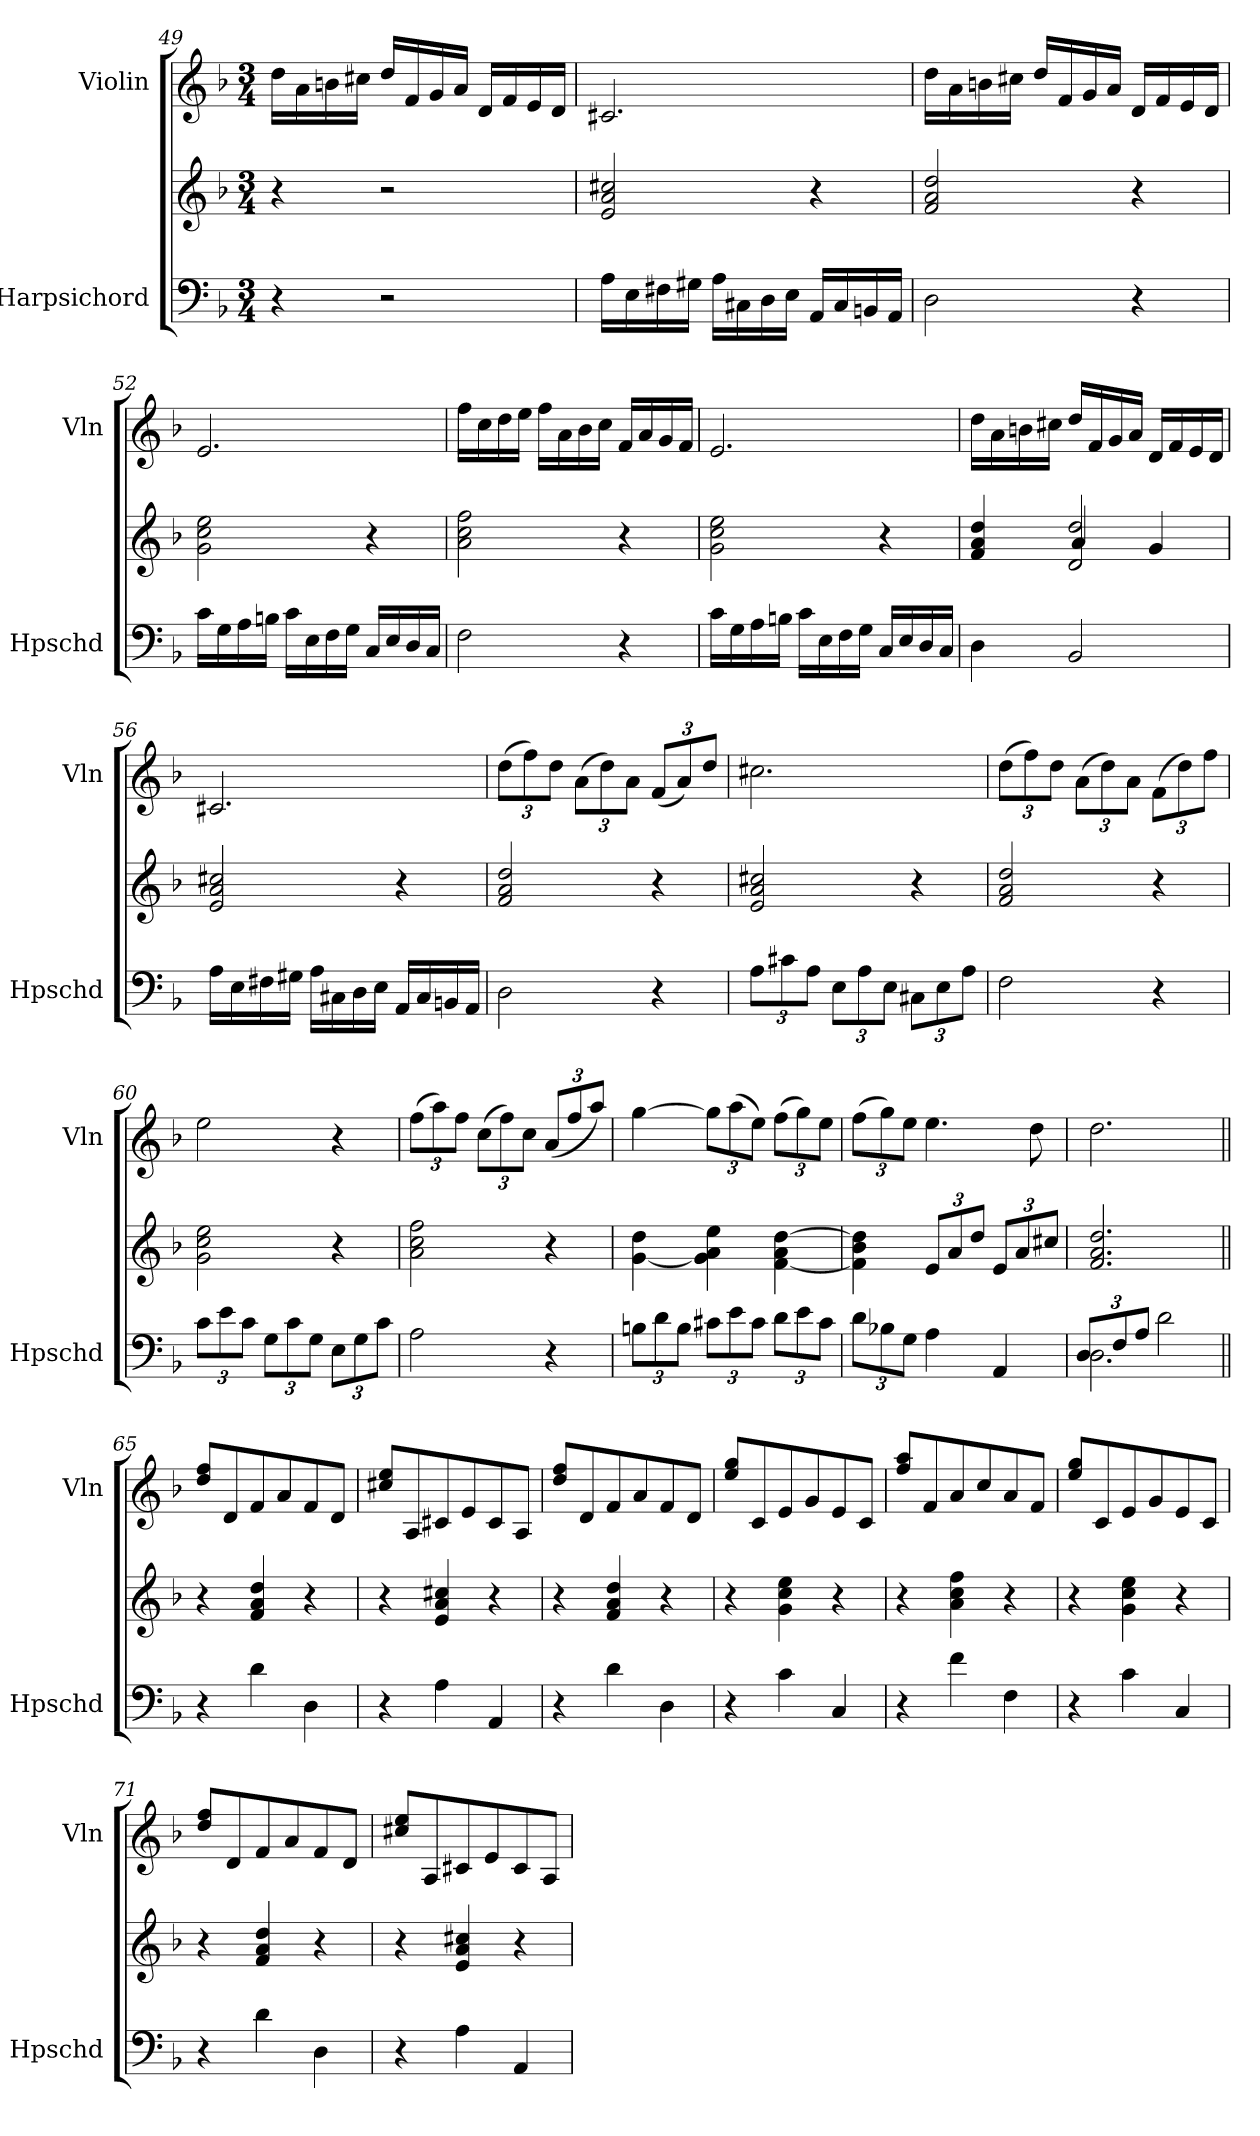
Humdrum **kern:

**kern	**kern	**kern
*part2	*part2	*part1
*staff3	*staff2	*staff1
*I"Harpsichord	*	*I"Violin
*I'Hpschd	*	*I'Vln
*clefF4	*clefG2	*clefG2
*k[b-]	*k[b-]	*k[b-]
*F:	*F:	*F:
*M3/4	*M3/4	*M3/4
=49	=49	=49
4r	4r	16dd\LL
.	.	16a\
.	.	16bn\
.	.	16cc#X\JJ
2r	2r	16dd/LL
.	.	16f/
.	.	16g/
.	.	16a/JJ
.	.	16d/LL
.	.	16f/
.	.	16e/
.	.	16d/JJ
!!LO:LB:g=z
=50	=50	=50
16A\LL	2e/ 2a/ 2cc#X/	2.c#X/
16E\	.	.
16F#X\	.	.
16G#X\JJ	.	.
16A\LL	.	.
16C#X\	.	.
16D\	.	.
16E\JJ	.	.
16AA/LL	4r	.
16C#/	.	.
16BBn/	.	.
16AA/JJ	.	.
=51	=51	=51
2D\	2f/ 2a/ 2dd/	16dd\LL
.	.	16a\
.	.	16bn\
.	.	16cc#X\JJ
.	.	16dd/LL
.	.	16f/
.	.	16g/
.	.	16a/JJ
4r	4r	16d/LL
.	.	16f/
.	.	16e/
.	.	16d/JJ
=52	=52	=52
16c\LL	2g\ 2cc\ 2ee\	2.e/
16G\	.	.
16A\	.	.
16Bn\JJ	.	.
16c\LL	.	.
16E\	.	.
16F\	.	.
16G\JJ	.	.
16C/LL	4r	.
16E/	.	.
16D/	.	.
16C/JJ	.	.
=53	=53	=53
2F\	2a\ 2cc\ 2ff\	16ff\LL
.	.	16cc\
.	.	16dd\
.	.	16ee\JJ
.	.	16ff\LL
.	.	16a\
.	.	16b-\
.	.	16cc\JJ
4r	4r	16f/LL
.	.	16a/
.	.	16g/
.	.	16f/JJ
!!LO:LB:g=z
=54	=54	=54
16c\LL	2g\ 2cc\ 2ee\	2.e/
16G\	.	.
16A\	.	.
16Bn\JJ	.	.
16c\LL	.	.
16E\	.	.
16F\	.	.
16G\JJ	.	.
16C/LL	4r	.
16E/	.	.
16D/	.	.
16C/JJ	.	.
=55	=55	=55
*	*^	*
4D\	4f/ 4a/ 4dd/	4ryy	16dd\LL
.	.	.	16a\
.	.	.	16bn\
.	.	.	16cc#X\JJ
2BB-/	2d/ 2dd/	4a/	16dd/LL
.	.	.	16f/
.	.	.	16g/
.	.	.	16a/JJ
.	.	4g/	16d/LL
.	.	.	16f/
.	.	.	16e/
.	.	.	16d/JJ
*	*v	*v	*
=56	=56	=56
16A\LL	2e/ 2a/ 2cc#X/	2.c#X/
16E\	.	.
16F#X\	.	.
16G#X\JJ	.	.
16A\LL	.	.
16C#X\	.	.
16D\	.	.
16E\JJ	.	.
16AA/LL	4r	.
16C#/	.	.
16BBn/	.	.
16AA/JJ	.	.
=57	=57	=57
*	*	*Xbrackettup
2D\	2f/ 2a/ 2dd/	(12dd\L
.	.	12ff\)
.	.	12dd\J
.	.	(12a\L
.	.	12dd\)
.	.	12a\J
4r	4r	(12f/L
.	.	12a/)
.	.	12dd/J
=58	=58	=58
*Xbrackettup	*	*
12A\L	2e/ 2a/ 2cc#X/	2.cc#X\
12c#X\	.	.
12A\J	.	.
12E\L	.	.
12A\	.	.
12E\J	.	.
12C#X\L	4r	.
12E\	.	.
12A\J	.	.
!!LO:LB:g=z
=59	=59	=59
2F\	2f/ 2a/ 2dd/	(12dd\L
.	.	12ff\)
.	.	12dd\J
.	.	(12a\L
.	.	12dd\)
.	.	12a\J
4r	4r	(12f\L
.	.	12dd\)
.	.	12ff\J
=60	=60	=60
12c\L	2g\ 2cc\ 2ee\	2ee\
12e\	.	.
12c\J	.	.
12G\L	.	.
12c\	.	.
12G\J	.	.
12E\L	4r	4r
12G\	.	.
12c\J	.	.
=61	=61	=61
2A\	2a\ 2cc\ 2ff\	(12ff\L
.	.	12aa\)
.	.	12ff\J
.	.	(12cc\L
.	.	12ff\)
.	.	12cc\J
4r	4r	(12a/L
.	.	12ff/
.	.	12aa/J)
=62	=62	=62
12Bn\L	[4g\ 4dd\	[4gg\
12d\	.	.
12B\J	.	.
12c#X\L	4g\] 4a\ 4ee\	12gg\L]
12e\	.	(12aa\
12c#\J	.	12ee\J)
12d\L	[4f\ 4a\ [4dd\	(12ff\L
12e\	.	12gg\)
12c#\J	.	12ee\J
=63	=63	=63
12d\L	4f\] 4b-\ 4dd\]	(12ff\L
12B-X\	.	12gg\)
12G\J	.	12ee\J
*	*Xbrackettup	*
4A\	12e/L	4.ee\
.	12a/	.
.	12dd/J	.
4AA/	12e/L	.
.	12a/	.
.	.	8dd\
.	12cc#X/J	.
=64	=64	=64
*^	*	*
2.D\	12D/L	2.f/ 2.a/ 2.dd/	2.dd\
.	12F/	.	.
.	12A/J	.	.
.	2d\	.	.
*v	*v	*	*
!!LO:PB:g=z
=65||	=65||	=65||
4r	4r	8dd/ 8ff/L
.	.	8d/
4d\	4f/ 4a/ 4dd/	8f/
.	.	8a/
4D\	4r	8f/
.	.	8d/J
=66	=66	=66
4r	4r	8cc#X/ 8ee/L
.	.	8A/
4A\	4e/ 4a/ 4cc#X/	8c#X/
.	.	8e/
4AA/	4r	8c#/
.	.	8A/J
=67	=67	=67
4r	4r	8dd/ 8ff/L
.	.	8d/
4d\	4f/ 4a/ 4dd/	8f/
.	.	8a/
4D\	4r	8f/
.	.	8d/J
=68	=68	=68
4r	4r	8ee/ 8gg/L
.	.	8c/
4c\	4g\ 4cc\ 4ee\	8e/
.	.	8g/
4C/	4r	8e/
.	.	8c/J
=69	=69	=69
4r	4r	8ff/ 8aa/L
.	.	8f/
4f\	4a\ 4cc\ 4ff\	8a/
.	.	8cc/
4F\	4r	8a/
.	.	8f/J
=70	=70	=70
4r	4r	8ee/ 8gg/L
.	.	8c/
4c\	4g\ 4cc\ 4ee\	8e/
.	.	8g/
4C/	4r	8e/
.	.	8c/J
=71	=71	=71
4r	4r	8dd/ 8ff/L
.	.	8d/
4d\	4f/ 4a/ 4dd/	8f/
.	.	8a/
4D\	4r	8f/
.	.	8d/J
=72	=72	=72
4r	4r	8cc#X/ 8ee/L
.	.	8A/
4A\	4e/ 4a/ 4cc#X/	8c#X/
.	.	8e/
4AA/	4r	8c#/
.	.	8A/J
=	=	=
*-	*-	*-
